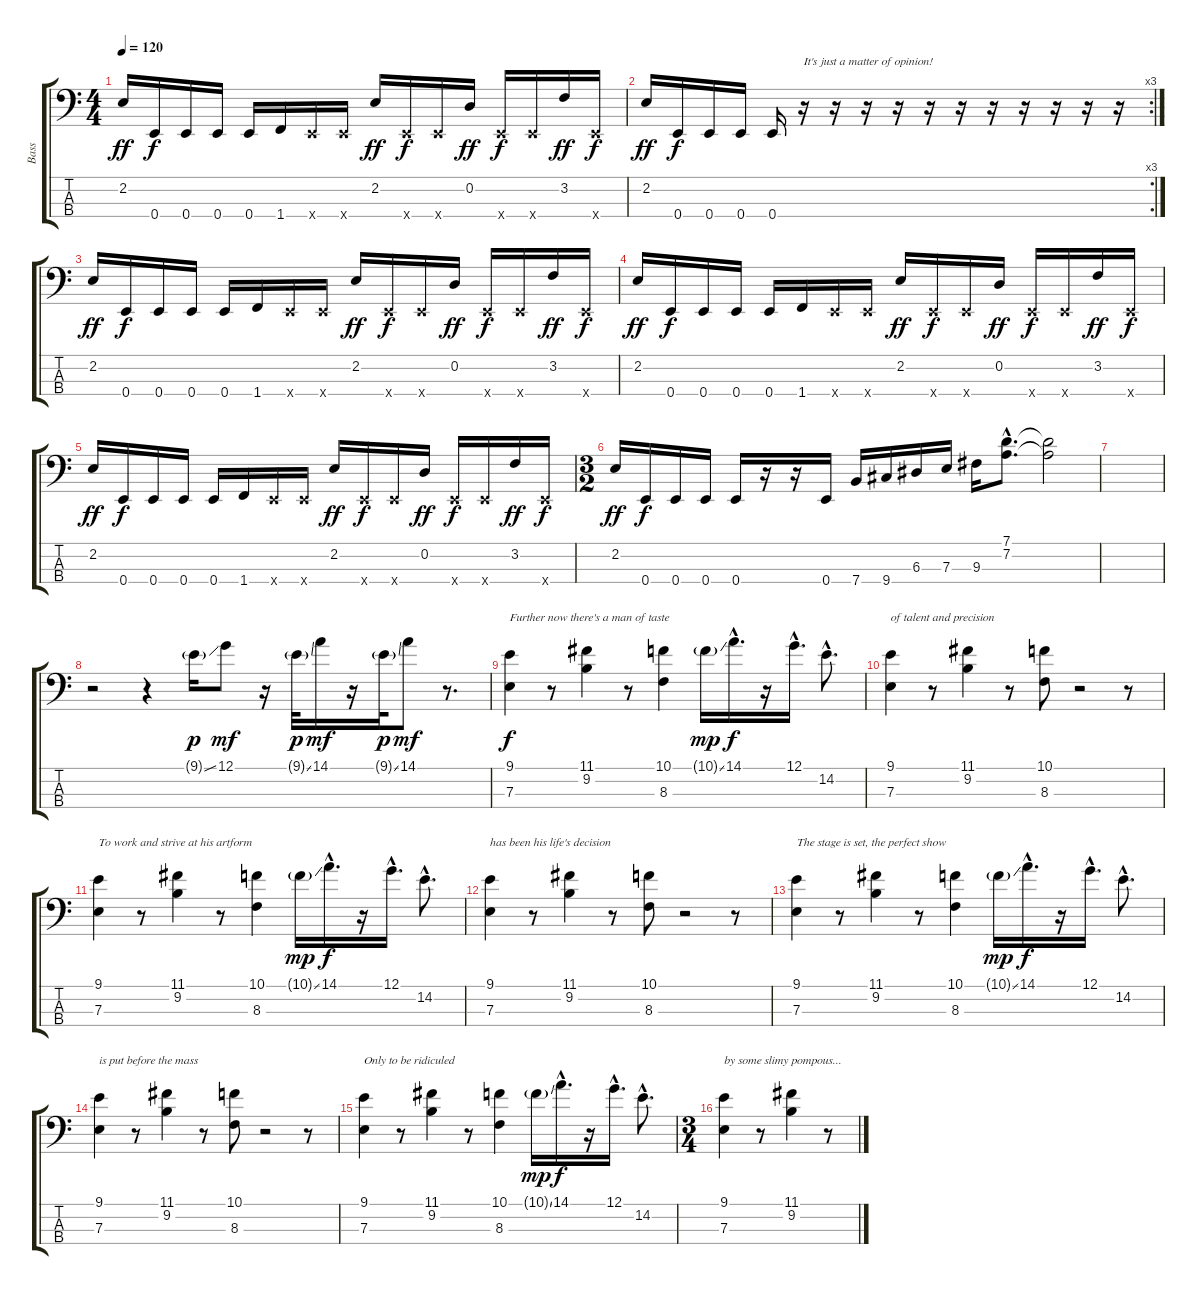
\track ("Bass" "Bass") {instrument electricbassfinger}
\staff {score tabs}
\tuning (G2 D2 A1 E1) {hide}
\ts (4 4)
\tempo 120
\clef f4
\ks c
2.2.16{dy ff instrument slapbass1} 0.4.16{dy f} 0.4.16 0.4.16 0.4.16 1.4.16 0.4{x}.16 0.4{x}.16 2.2.16{dy ff} 0.4{x}.16{dy f} 0.4{x}.16 0.2.16{dy ff} 0.4{x}.16{dy f} 0.4{x}.16 3.2.16{dy ff} 0.4{x}.16{dy f} |
\rc 3
2.2.16{dy ff instrument slapbass1} 0.4.16{dy f} 0.4.16 0.4.16 0.4.16 r.16{txt "It's just a matter of opinion!"} r.16 r.16 r.16 r.16 r.16 r.16 r.16 r.16 r.16 r.16 |
2.2.16{dy ff instrument slapbass1} 0.4.16{dy f} 0.4.16 0.4.16 0.4.16 1.4.16 0.4{x}.16 0.4{x}.16 2.2.16{dy ff} 0.4{x}.16{dy f} 0.4{x}.16 0.2.16{dy ff} 0.4{x}.16{dy f} 0.4{x}.16 3.2.16{dy ff} 0.4{x}.16{dy f} |
2.2.16{dy ff instrument slapbass1} 0.4.16{dy f} 0.4.16 0.4.16 0.4.16 1.4.16 0.4{x}.16 0.4{x}.16 2.2.16{dy ff} 0.4{x}.16{dy f} 0.4{x}.16 0.2.16{dy ff} 0.4{x}.16{dy f} 0.4{x}.16 3.2.16{dy ff} 0.4{x}.16{dy f} |
2.2.16{dy ff instrument slapbass1} 0.4.16{dy f} 0.4.16 0.4.16 0.4.16 1.4.16 0.4{x}.16 0.4{x}.16 2.2.16{dy ff} 0.4{x}.16{dy f} 0.4{x}.16 0.2.16{dy ff} 0.4{x}.16{dy f} 0.4{x}.16 3.2.16{dy ff} 0.4{x}.16{dy f} |
\ts (3 2)
2.2.16{dy ff instrument slapbass1} 0.4.16{dy f} 0.4.16 0.4.16 0.4.16 r.16{instrument electricbassfinger} r.16 0.4.16 7.4.16 9.4.16 6.3.16 7.3.16 9.3.16 (7.1{hac} 7.2{hac}).8{d volume 2} (7.1{t} 7.2{t}).2 |
|
r.2 r.4 9.1{ss g}.16{dy p volume 16 instrument electricbassfinger} 12.1.8{dy mf} r.16 9.1{ss g}.32{dy p} 14.1.16{dy mf} r.16 9.1{ss g}.32{dy p} 14.1.8{dy mf} r.8{d} |
(9.1 7.3).4{txt "Further now there's a man of taste" dy f} r.8 (11.1 9.2).4 r.8 (10.1 8.3).4 10.1{ss g}.16{dy mp} 14.1{hac}.16{d dy f} r.16 12.1{hac}.16{d} 14.2{hac}.8{d} |
(9.1 7.3).4{txt "of talent and precision"} r.8 (11.1 9.2).4 r.8 (10.1 8.3).8 r.2 r.8 |
(9.1 7.3).4{txt "To work and strive at his artform"} r.8 (11.1 9.2).4 r.8 (10.1 8.3).4 10.1{ss g}.16{dy mp} 14.1{hac}.16{d dy f} r.16 12.1{hac}.16{d} 14.2{hac}.8{d} |
(9.1 7.3).4{txt "has been his life's decision"} r.8 (11.1 9.2).4 r.8 (10.1 8.3).8 r.2 r.8 |
(9.1 7.3).4{txt "The stage is set, the perfect show"} r.8 (11.1 9.2).4 r.8 (10.1 8.3).4 10.1{ss g}.16{dy mp} 14.1{hac}.16{d dy f} r.16 12.1{hac}.16{d} 14.2{hac}.8{d} |
(9.1 7.3).4{txt "is put before the mass"} r.8 (11.1 9.2).4 r.8 (10.1 8.3).8 r.2 r.8 |
(9.1 7.3).4{txt "Only to be ridiculed"} r.8 (11.1 9.2).4 r.8 (10.1 8.3).4 10.1{ss g}.16{dy mp} 14.1{hac}.16{d dy f} r.16 12.1{hac}.16{d} 14.2{hac}.8{d} |
\ts (3 4)
(9.1 7.3).4{txt "by some slimy pompous..."} r.8 (11.1 9.2).4 r.8
